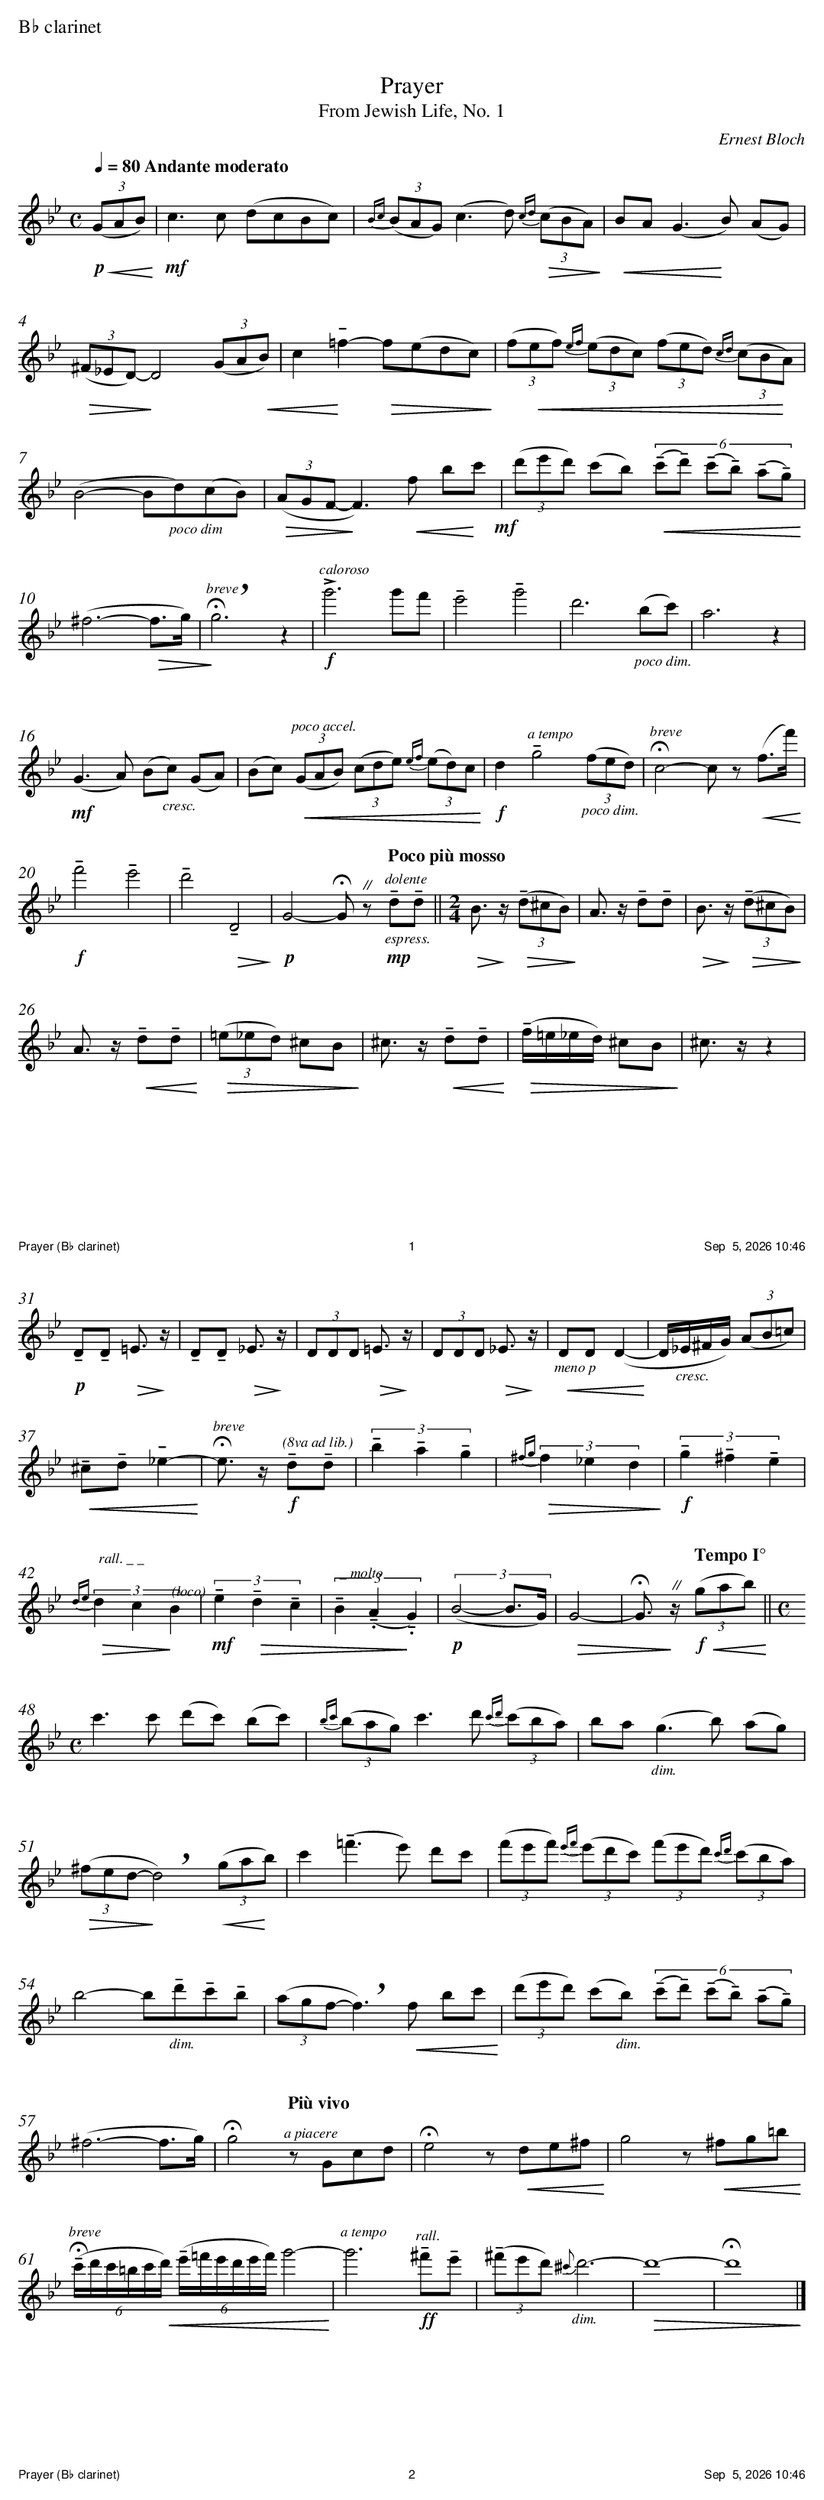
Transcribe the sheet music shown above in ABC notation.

X:1
%%text B\002 clarinet
T:Prayer
T:From Jewish Life, No. 1
C:Ernest Bloch
M:C
L:1/8
Q:1/4=80 " Andante moderato"
K:Gm clef=treble octave=1
!p!!<(!(3(G,A,B,) !<)!| !mf!C3 C (DCB,C) | {B,C}((3B,A,G,) (C3 D) {CD}(3(!>(!CB,A,!>)!) | !<(!B,A, (G,3 !<)!B,) (A,G,) |
!>(!((3^F,_E,D,-) !>)!D,4 ((3G,A,!<(!B,) | C2 !<)!!tenuto!=F2- !>(!F(EDC) !>)!| ((3F!<(!EF) (3{EF}(EDC) ((3FED) (3{CD}(CB,!<)!A,) |
(B,4- B,"_poco dim"D)(CB,) | !>(!((3A,G,F,- !>)!F,3) !<(!F B!<)!c !mf!|((3ded) (cB) !<(!(6:4:6(!tenuto!c!tenuto!d) (!tenuto!c!tenuto!B) (!tenuto!A!tenuto!G) !<)! |
(^F6- !>(!F3/2G/2) | "^breve"!fermata!!breath!!>)!G6 z2 | "^caloroso"!>!!f!g6 gf | !tenuto!e4 !tenuto!g4 | d6 "_poco dim."(Bc) | A6 z2 |
!mf!(G,3 A,) (B,"_cresc."C) (G,A,) | (B,C) !<(!"^poco accel."(3(G,A,B,) ((3CDE) {EF}(3(ED)C !<)! | !f! D2 "^a tempo"!tenuto!G4 "_poco dim."(3(FED) | "^breve"!fermata!C4- Cz !<(!(F3/2f/2)!<)! |
!f!!tenuto!f4 !tenuto!e4 | !tenuto!d4 !>(!!tenuto!D,4 !>)!| !p!G,4- !fermata!G, "^//"z [Q:"Poco più mosso"]!mp!"^dolente""_espress."!tenuto!D!tenuto!D ||[M:2/4]!>(!B,3/2!>)!z/2 !>(!(3(!tenuto!D^CB,) !>)!| A,3/2z/2 !tenuto!D!tenuto!D| !>(!B,3/2!>)!z/2 !>(!(3(!tenuto!D^CB,) !>)!|
A,3/2z/2 !<(!!tenuto!D!tenuto!D !<)!| !>(!(3(=E_ED) ^CB, !>)!| ^C3/2z/2 !<(!!tenuto!D!tenuto!D !<)!| !>(!(!tenuto!F/2=E/2_E/2D/2) ^CB, !>)!| ^C3/2z/2 z2 |
!p!!tenuto!D,!tenuto!D, !>(!=E,3/2 !>)!z/2 | !tenuto!D,!tenuto!D, !>(!_E,3/2 !>)!z/2 | (3D,D,D, !>(!=E,3/2 !>)!z/2 | (3D,D,D, !>(!_E,3/2 !>)!z/2 | "_meno p"!<(!D,D, (D,2- !<)!| D,/2"_cresc."_E,/2^F,/2G,/2) (3(A,B,=C) |
!<(!!tenuto!^C!tenuto!D !tenuto!_E2- !<)!| "^breve"!fermata!E3/2 z/2 "^(8va ad lib.)"!f!!tenuto!D!tenuto!D | (3!tenuto!B2 !tenuto!A2 !tenuto!G2 | {^FG}!>(!(3F2 _E2 D2 !>)! | !f!(3!tenuto!G2 !tenuto!^F2 !tenuto!E2 |
{DE}!>(!(3"@0,30rall. _ _"D2 C2 !>)!B,2 |!mf!"@-40,0(loco)"(3!tenuto!E2 !>(!!tenuto!D2 !tenuto!C2 |(3"@0,24 _ molto"!tenuto!B,2 (!tenuto!.A,2!>)!!tenuto!.G,2) | !p!(3:2:3(B,4- B,3/2G,/2) | !>(!G,4- | !fermata!G,3/2 !>)!"^//"z/2 !f![Q:"Tempo I°"]!<(!(3(GAB) !<)! ||[M:C]
c3 c (dc) (Bc) | {Bc}(3(BAG) c3 d {cd}(3(cBA) | BA "_dim."(G3 B) (AG) |
!>(!(3(^FED- !>)!!breath!D4) !<(!(3(GA!<)!B) | c2 (!tenuto!=f3 e) dc | (3(fef) {ef}(3(edc) (3(fed) {cd}(3(cBA) |
B4- B"_dim."!tenuto!d!tenuto!c!tenuto!B | ((3AGF- !breath!F3) !<(!F Bc !<)!| (3(ded) (c"_dim."B) (6:4:6(!tenuto!c!tenuto!d) (!tenuto!c!tenuto!B) (!tenuto!A!tenuto!G) |
(^F6- F3/2G/2) | !fermata!G4 [Q:"Più vivo"]"^a piacere"z G,CD | !fermata!E4 z!<(!DE^F !<)!| G4 z !<(!^FG=B !<)!|
("^breve"!fermata!(6:4:6!tenuto!c/2d/2c/2=B/2c/2!<(!d/2) ((6:4:6!tenuto!e/2=f/2e/2d/2e/2f/2) g4- !<)!| "^a tempo" g6 !ff!"^rall."!tenuto!^f!tenuto!e | (3(!tenuto!^fed) {^3/2c}"_dim."d6- | !>(!d8- | !fermata!d8 !>)!|]
